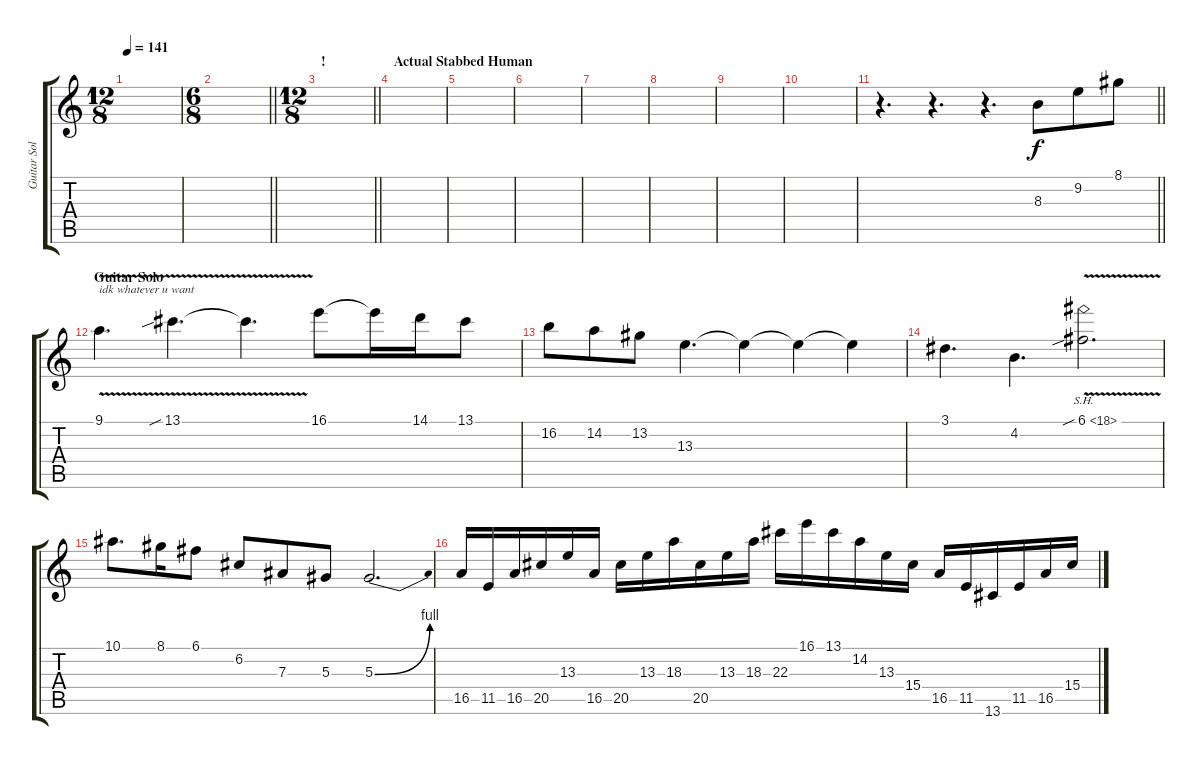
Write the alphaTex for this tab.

\track ("Guitar Solo" "Guitar Sol") {instrument distortionguitar}
\staff {score tabs}
\tuning (C4 G3 Eb3 Bb2 F2 C2) {hide}
\ts (12 8)
\tempo 141
\clef g2
\ks c
|
\ts (6 8)
\barLineRight lightlight
|
\ts (12 8)
\section ("" "!")
\barLineRight lightlight
|
\section ("" "Actual Stabbed Human")
|
|
|
|
|
|
|
\barLineRight lightlight
r.4{d} r.4{d} r.4{d} 8.3.8 9.2.8 8.1.8 |
\section ("" "Guitar Solo ")
9.1{v}.4{d txt "idk whatever u want"} 13.1{v sib}.4{d} 13.1{t}.4{d} 16.1.8 16.1{t}.16 14.1.16 13.1.8 |
16.2.8 14.2.8 13.2.8 13.3.4{d} 13.3{t}.4 13.3{t}.4 13.3{t}.4 |
3.1.4{d} 4.2.4{d} 6.1{sh 12 v sib}.2{d} |
10.1.8{d} 8.1.16 6.1.8 6.2.8 7.3.8 5.3.8 5.3{be (bend 0 0 60 4)}.2{d} |
16.5.16 11.5.16 16.5.16 20.5.16 13.3.16 16.5.16 20.5.16 13.3.16 18.3.16 20.5.16 13.3.16 18.3.16 22.3.16 16.1.16 13.1.16 14.2.16 13.3.16 15.4.16 16.5.16 11.5.16 13.6.16 11.5.16 16.5.16 15.4.16
